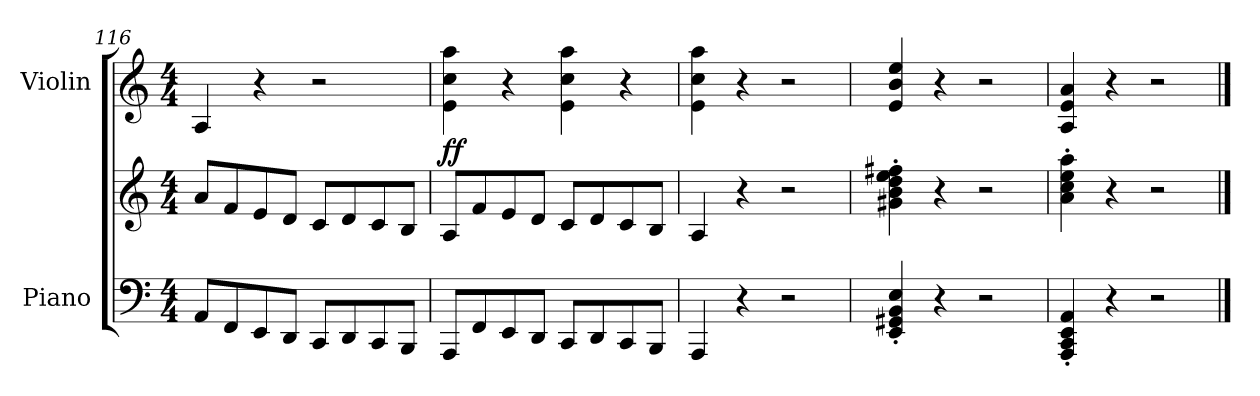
**kern	**kern	**kern	**dynam
*part2	*part2	*part1	*part1
*staff3	*staff2	*staff1	*staff1
*I"Piano	*	*I"Violin	*
*I'Pno.	*	*I'Vln.	*
!!LO:LB:g=z
*clefF4	*clefG2	*clefG2	*
*k[]	*k[]	*k[]	*
*M4/4	*M4/4	*M4/4	*
=116	=116	=116	=116
8AA/L	8a/L	4A/	.
8FF/	8f/	.	.
8EE/	8e/	4r	.
8DD/J	8d/J	.	.
8CC/L	8c/L	2r	.
8DD/	8d/	.	.
8CC/	8c/	.	.
8BBB/J	8B/J	.	.
=117	=117	=117	=117
!	!	!	!LO:DY:b
8AAA/L	8A/L	4e\ 4cc\ 4aa\	ff
8FF/	8f/	.	.
8EE/	8e/	4r	.
8DD/J	8d/J	.	.
8CC/L	8c/L	4e\ 4cc\ 4aa\	.
8DD/	8d/	.	.
8CC/	8c/	4r	.
8BBB/J	8B/J	.	.
=118	=118	=118	=118
4AAA/	4A/	4e\ 4cc\ 4aa\	.
4r	4r	4r	.
2r	2r	2r	.
=119	=119	=119	=119
4EE/' 4GG#X/' 4BB/' 4E/'	4g#X\' 4b\' 4dd\' 4ee\' 4ff#X\'	4e/ 4b/ 4ee/	.
4r	4r	4r	.
2r	2r	2r	.
=120	=120	=120	=120
4AAA/' 4CC/' 4EE/' 4AA/'	4a\' 4cc\' 4ee\' 4aa\'	4A/ 4e/ 4a/	.
4r	4r	4r	.
2r	2r	2r	.
==	==	==	==
*-	*-	*-	*-
